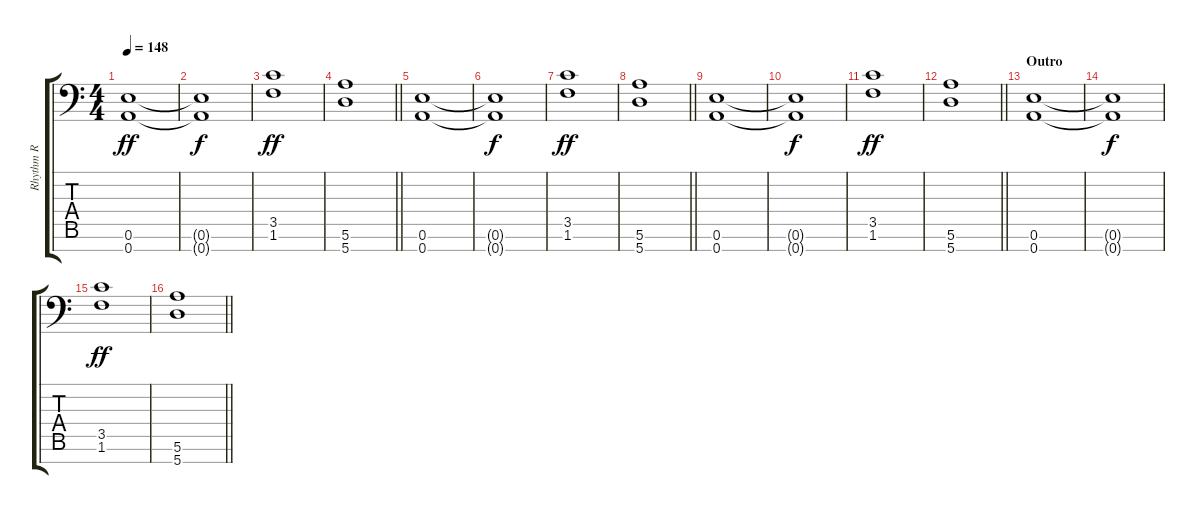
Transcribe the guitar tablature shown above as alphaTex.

\track ("Rhythm R" "Rhythm R") {instrument overdrivenguitar}
\staff {score tabs}
\tuning (E4 B3 G3 D3 A2 E2 A1) {hide}
\ts (4 4)
\tempo 148
\clef f4
\ks c
(0.6 0.7).1{dy ff} |
(0.6{t} 0.7{t}).1{dy f} |
(3.5 1.6).1{dy ff} |
\barLineRight lightlight
(5.6 5.7).1 |
(0.6 0.7).1 |
(0.6{t} 0.7{t}).1{dy f} |
(3.5 1.6).1{dy ff} |
\barLineRight lightlight
(5.6 5.7).1 |
(0.6 0.7).1 |
(0.6{t} 0.7{t}).1{dy f} |
(3.5 1.6).1{dy ff} |
\barLineRight lightlight
(5.6 5.7).1 |
\section ("" "Outro")
(0.6 0.7).1 |
(0.6{t} 0.7{t}).1{dy f} |
(3.5 1.6).1{dy ff} |
\barLineRight lightlight
(5.6 5.7).1
